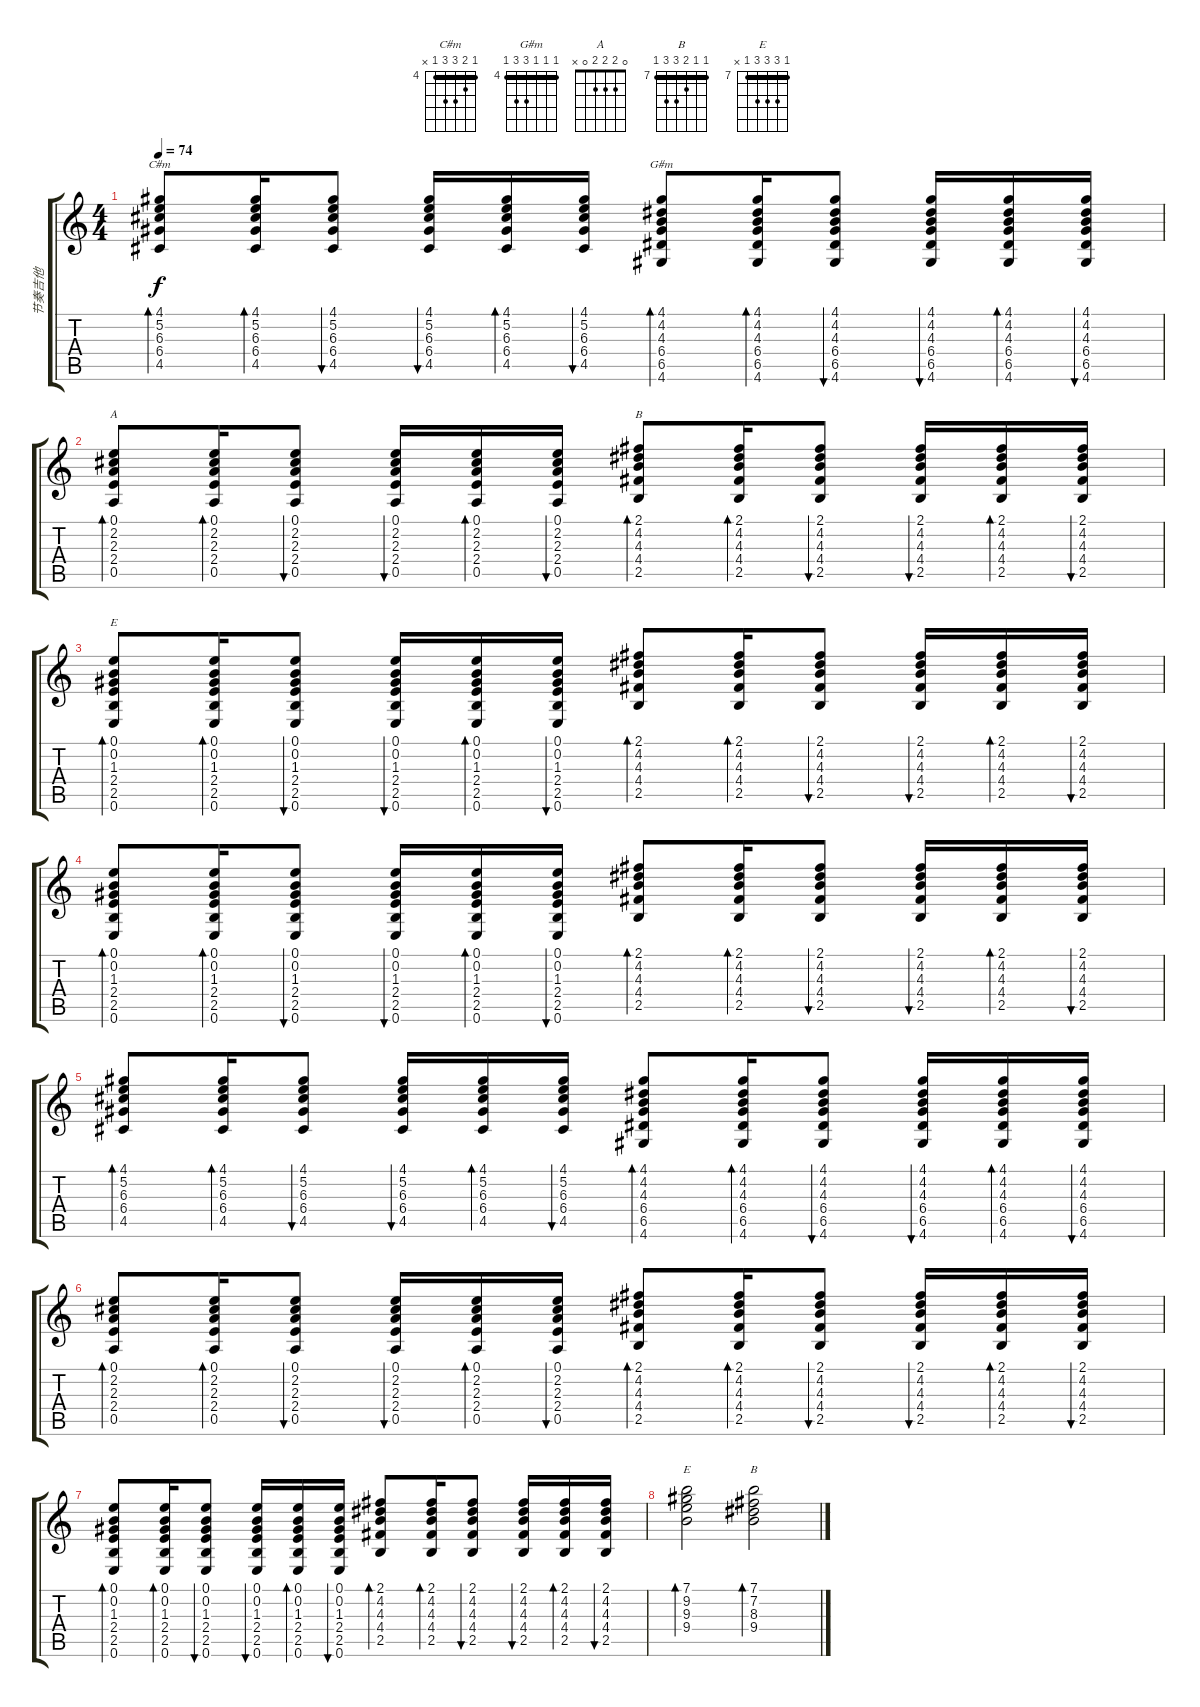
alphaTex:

\track ("节奏吉他" "节奏吉他") {instrument acousticguitarsteel}
\staff {score tabs}
\tuning (E4 B3 G3 D3 A2 E2) {hide}
\chord ("C#m" 4 5 6 6 4 x) {firstfret 4 barre 4}
\chord ("G#m" 4 4 4 6 6 4) {firstfret 4 barre 4}
\chord ("A" 0 2 2 2 0 x)
\chord ("B" 2 4 4 4 2 x) {barre 2}
\chord ("E" 0 0 1 2 2 0)
\chord ("E" 7 9 9 9 7 x) {firstfret 7 barre 7}
\chord ("B" 7 7 8 9 9 7) {firstfret 7 barre 7}
\ts (4 4)
\tempo 74
\clef g2
\ks c
(4.1 5.2 6.3 6.4 4.5).8{bd 60 ch "C#m" dy f} (4.1 5.2 6.3 6.4 4.5).16{bd 60} (4.1 5.2 6.3 6.4 4.5).8{bu 60} (4.1 5.2 6.3 6.4 4.5).16{bu 60} (4.1 5.2 6.3 6.4 4.5).16{bd 60} (4.1 5.2 6.3 6.4 4.5).16{bu 60} (4.1 4.2 4.3 6.4 6.5 4.6).8{bd 60 ch "G#m"} (4.1 4.2 4.3 6.4 6.5 4.6).16{bd 60} (4.1 4.2 4.3 6.4 6.5 4.6).8{bu 60} (4.1 4.2 4.3 6.4 6.5 4.6).16{bu 60} (4.1 4.2 4.3 6.4 6.5 4.6).16{bd 60} (4.1 4.2 4.3 6.4 6.5 4.6).16{bu 60} |
(0.1 2.2 2.3 2.4 0.5).8{bd 60 ch "A"} (0.1 2.2 2.3 2.4 0.5).16{bd 60} (0.1 2.2 2.3 2.4 0.5).8{bu 60} (0.1 2.2 2.3 2.4 0.5).16{bu 60} (0.1 2.2 2.3 2.4 0.5).16{bd 60} (0.1 2.2 2.3 2.4 0.5).16{bu 60} (2.1 4.2 4.3 4.4 2.5).8{bd 60 ch "B"} (2.1 4.2 4.3 4.4 2.5).16{bd 60} (2.1 4.2 4.3 4.4 2.5).8{bu 60} (2.1 4.2 4.3 4.4 2.5).16{bu 60} (2.1 4.2 4.3 4.4 2.5).16{bd 60} (2.1 4.2 4.3 4.4 2.5).16{bu 60} |
(0.1 0.2 1.3 2.4 2.5 0.6).8{bd 60 ch "E"} (0.1 0.2 1.3 2.4 2.5 0.6).16{bd 60} (0.1 0.2 1.3 2.4 2.5 0.6).8{bu 60} (0.1 0.2 1.3 2.4 2.5 0.6).16{bu 60} (0.1 0.2 1.3 2.4 2.5 0.6).16{bd 60} (0.1 0.2 1.3 2.4 2.5 0.6).16{bu 60} (2.1 4.2 4.3 4.4 2.5).8{bd 60} (2.1 4.2 4.3 4.4 2.5).16{bd 60} (2.1 4.2 4.3 4.4 2.5).8{bu 60} (2.1 4.2 4.3 4.4 2.5).16{bu 60} (2.1 4.2 4.3 4.4 2.5).16{bd 60} (2.1 4.2 4.3 4.4 2.5).16{bu 60} |
(0.1 0.2 1.3 2.4 2.5 0.6).8{bd 60} (0.1 0.2 1.3 2.4 2.5 0.6).16{bd 60} (0.1 0.2 1.3 2.4 2.5 0.6).8{bu 60} (0.1 0.2 1.3 2.4 2.5 0.6).16{bu 60} (0.1 0.2 1.3 2.4 2.5 0.6).16{bd 60} (0.1 0.2 1.3 2.4 2.5 0.6).16{bu 60} (2.1 4.2 4.3 4.4 2.5).8{bd 60} (2.1 4.2 4.3 4.4 2.5).16{bd 60} (2.1 4.2 4.3 4.4 2.5).8{bu 60} (2.1 4.2 4.3 4.4 2.5).16{bu 60} (2.1 4.2 4.3 4.4 2.5).16{bd 60} (2.1 4.2 4.3 4.4 2.5).16{bu 60} |
(4.1 5.2 6.3 6.4 4.5).8{bd 60} (4.1 5.2 6.3 6.4 4.5).16{bd 60} (4.1 5.2 6.3 6.4 4.5).8{bu 60} (4.1 5.2 6.3 6.4 4.5).16{bu 60} (4.1 5.2 6.3 6.4 4.5).16{bd 60} (4.1 5.2 6.3 6.4 4.5).16{bu 60} (4.1 4.2 4.3 6.4 6.5 4.6).8{bd 60} (4.1 4.2 4.3 6.4 6.5 4.6).16{bd 60} (4.1 4.2 4.3 6.4 6.5 4.6).8{bu 60} (4.1 4.2 4.3 6.4 6.5 4.6).16{bu 60} (4.1 4.2 4.3 6.4 6.5 4.6).16{bd 60} (4.1 4.2 4.3 6.4 6.5 4.6).16{bu 60} |
(0.1 2.2 2.3 2.4 0.5).8{bd 60} (0.1 2.2 2.3 2.4 0.5).16{bd 60} (0.1 2.2 2.3 2.4 0.5).8{bu 60} (0.1 2.2 2.3 2.4 0.5).16{bu 60} (0.1 2.2 2.3 2.4 0.5).16{bd 60} (0.1 2.2 2.3 2.4 0.5).16{bu 60} (2.1 4.2 4.3 4.4 2.5).8{bd 60} (2.1 4.2 4.3 4.4 2.5).16{bd 60} (2.1 4.2 4.3 4.4 2.5).8{bu 60} (2.1 4.2 4.3 4.4 2.5).16{bu 60} (2.1 4.2 4.3 4.4 2.5).16{bd 60} (2.1 4.2 4.3 4.4 2.5).16{bu 60} |
(0.1 0.2 1.3 2.4 2.5 0.6).8{bd 60} (0.1 0.2 1.3 2.4 2.5 0.6).16{bd 60} (0.1 0.2 1.3 2.4 2.5 0.6).8{bu 60} (0.1 0.2 1.3 2.4 2.5 0.6).16{bu 60} (0.1 0.2 1.3 2.4 2.5 0.6).16{bd 60} (0.1 0.2 1.3 2.4 2.5 0.6).16{bu 60} (2.1 4.2 4.3 4.4 2.5).8{bd 60} (2.1 4.2 4.3 4.4 2.5).16{bd 60} (2.1 4.2 4.3 4.4 2.5).8{bu 60} (2.1 4.2 4.3 4.4 2.5).16{bu 60} (2.1 4.2 4.3 4.4 2.5).16{bd 60} (2.1 4.2 4.3 4.4 2.5).16{bu 60} |
(7.1 9.2 9.3 9.4).2{bd 240 ch "E"} (7.1 7.2 8.3 9.4).2{bd 240 ch "B"}
